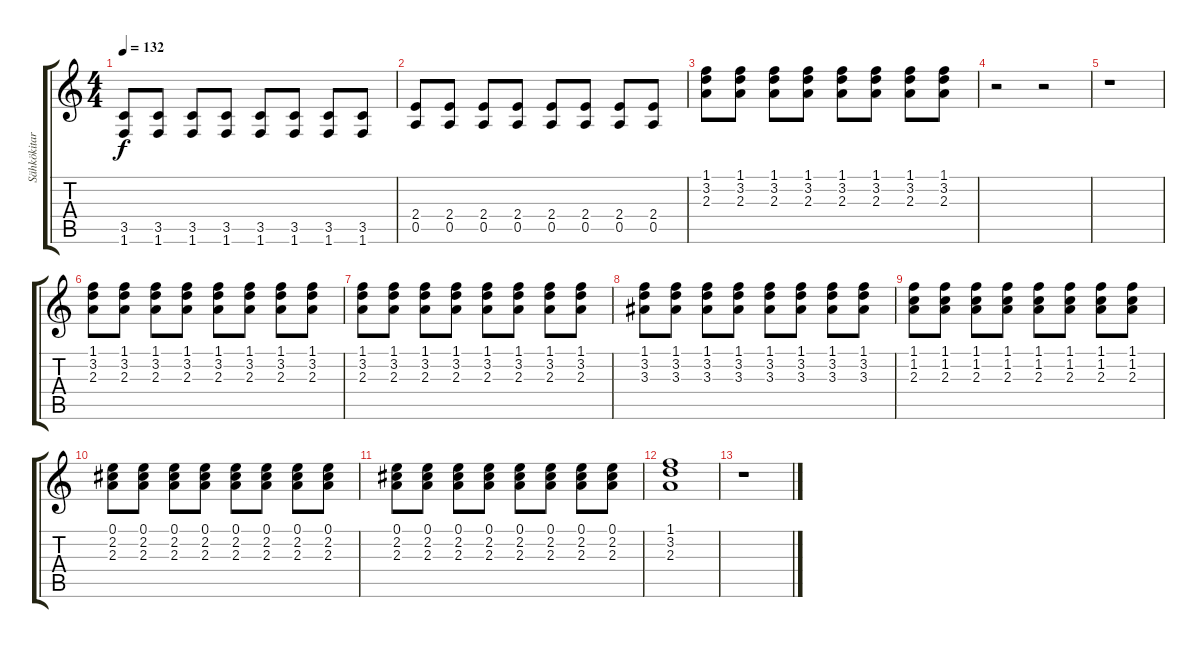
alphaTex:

\track ("Sähkökitara (komppi)" "Sähkökitar") {instrument distortionguitar}
\staff {score tabs}
\tuning (E4 B3 G3 D3 A2 E2) {hide}
\ts (4 4)
\tempo 132
\clef g2
\ks c
(3.5 1.6).8{dy f} (3.5 1.6).8 (3.5 1.6).8 (3.5 1.6).8 (3.5 1.6).8 (3.5 1.6).8 (3.5 1.6).8 (3.5 1.6).8 |
(2.4 0.5).8 (2.4 0.5).8 (2.4 0.5).8 (2.4 0.5).8 (2.4 0.5).8 (2.4 0.5).8 (2.4 0.5).8 (2.4 0.5).8 |
(1.1 3.2 2.3).8 (1.1 3.2 2.3).8 (1.1 3.2 2.3).8 (1.1 3.2 2.3).8 (1.1 3.2 2.3).8 (1.1 3.2 2.3).8 (1.1 3.2 2.3).8 (1.1 3.2 2.3).8 |
r.2 r.2 |
r.1 |
(1.1 3.2 2.3).8 (1.1 3.2 2.3).8 (1.1 3.2 2.3).8 (1.1 3.2 2.3).8 (1.1 3.2 2.3).8 (1.1 3.2 2.3).8 (1.1 3.2 2.3).8 (1.1 3.2 2.3).8 |
(1.1 3.2 2.3).8 (1.1 3.2 2.3).8 (1.1 3.2 2.3).8 (1.1 3.2 2.3).8 (1.1 3.2 2.3).8 (1.1 3.2 2.3).8 (1.1 3.2 2.3).8 (1.1 3.2 2.3).8 |
(1.1 3.2 3.3).8 (1.1 3.2 3.3).8 (1.1 3.2 3.3).8 (1.1 3.2 3.3).8 (1.1 3.2 3.3).8 (1.1 3.2 3.3).8 (1.1 3.2 3.3).8 (1.1 3.2 3.3).8 |
(1.1 1.2 2.3).8 (1.1 1.2 2.3).8 (1.1 1.2 2.3).8 (1.1 1.2 2.3).8 (1.1 1.2 2.3).8 (1.1 1.2 2.3).8 (1.1 1.2 2.3).8 (1.1 1.2 2.3).8 |
(0.1 2.2 2.3).8 (0.1 2.2 2.3).8 (0.1 2.2 2.3).8 (0.1 2.2 2.3).8 (0.1 2.2 2.3).8 (0.1 2.2 2.3).8 (0.1 2.2 2.3).8 (0.1 2.2 2.3).8 |
(0.1 2.2 2.3).8 (0.1 2.2 2.3).8 (0.1 2.2 2.3).8 (0.1 2.2 2.3).8 (0.1 2.2 2.3).8 (0.1 2.2 2.3).8 (0.1 2.2 2.3).8 (0.1 2.2 2.3).8 |
(1.1 3.2 2.3).1 |
r.1
